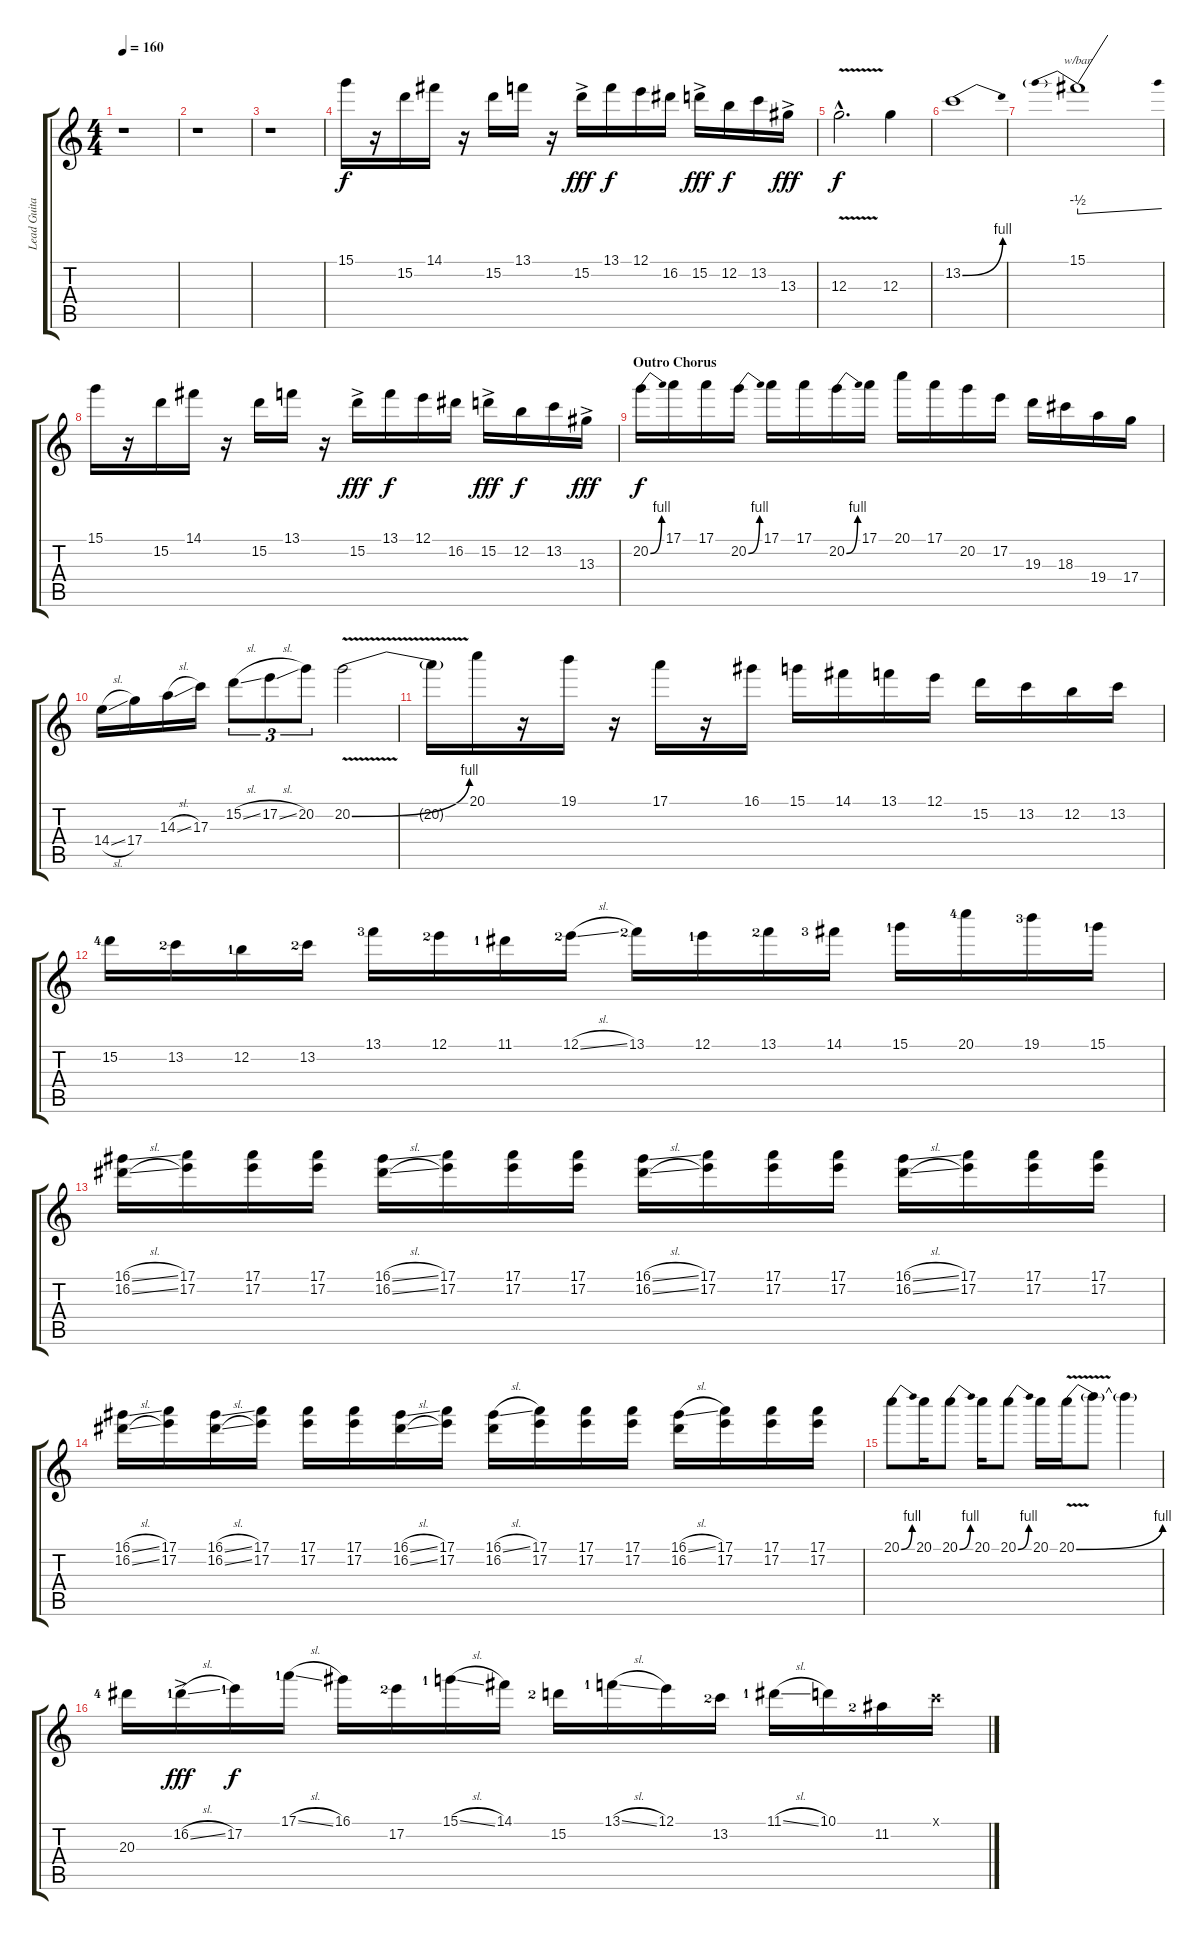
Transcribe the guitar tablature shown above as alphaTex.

\track ("Lead Guitar" "Lead Guita") {instrument overdrivenguitar}
\staff {score tabs}
\tuning (E4 B3 G3 D3 A2 E2) {hide}
\ts (4 4)
\tempo 160
\clef g2
\ks c
r.1{dy f} |
r.1 |
r.1 |
15.1.16 r.16 15.2.16 14.1.16 r.16 15.2.16 13.1.16 r.16 15.2{ac}.16{dy fff} 13.1.16{dy f} 12.1.16 16.2.16 15.2{ac}.16{dy fff} 12.2.16{dy f} 13.2.16 13.3{ac}.16{dy fff} |
12.3{v hac}.2{d dy f} 12.3.4 |
13.2{be (bend 0 0 60 4)}.1 |
15.1.1{tbe (predivedive default 0 -2 60 0)} |
15.1.16 r.16 15.2.16 14.1.16 r.16 15.2.16 13.1.16 r.16 15.2{ac}.16{dy fff} 13.1.16{dy f} 12.1.16 16.2.16 15.2{ac}.16{dy fff} 12.2.16{dy f} 13.2.16 13.3{ac}.16{dy fff} |
\section ("" "Outro Chorus")
20.2{be (bend 0 0 60 4)}.16{dy f volume 16} 17.1.16 17.1.16 20.2{be (bend 0 0 60 4)}.16 17.1.16 17.1.16 20.2{be (bend 0 0 60 4)}.16 17.1.16 20.1.16 17.1.16 20.2.16 17.2.16 19.3.16 18.3.16 19.4.16 17.4.16 |
14.4{sl}.16 17.4.16 14.3{sl}.16 17.3.16 15.2{sl}.8{tu (3 2)} 17.2{sl}.8{tu (3 2)} 20.2.8{tu (3 2)} 20.2{be (bend 0 0 60 4) v}.2 |
20.2{t}.16 20.1.16 r.16 19.1.16 r.16 17.1.16 r.16 16.1.16 15.1.16 14.1.16 13.1.16 12.1.16 15.2.16 13.2.16 12.2.16 13.2.16 |
15.2{lf 5}.16 13.2{lf 3}.16 12.2{lf 2}.16 13.2{lf 3}.16 13.1{lf 4}.16 12.1{lf 3}.16 11.1{lf 2}.16 12.1{sl lf 3}.16 13.1{lf 3}.16 12.1{lf 2}.16 13.1{lf 3}.16 14.1{lf 4}.16 15.1{lf 2}.16 20.1{lf 5}.16 19.1{lf 4}.16 15.1{lf 2}.16 |
(16.1{sl} 16.2{sl}).16 (17.1 17.2).16 (17.1 17.2).16 (17.1 17.2).16 (16.1{sl} 16.2{sl}).16 (17.1 17.2).16 (17.1 17.2).16 (17.1 17.2).16 (16.1{sl} 16.2{sl}).16 (17.1 17.2).16 (17.1 17.2).16 (17.1 17.2).16 (16.1{sl} 16.2{sl}).16 (17.1 17.2).16 (17.1 17.2).16 (17.1 17.2).16 |
(16.1{sl} 16.2{sl}).16 (17.1 17.2).16 (16.1{sl} 16.2{sl}).16 (17.1 17.2).16 (17.1 17.2).16 (17.1 17.2).16 (16.1{sl} 16.2{sl}).16 (17.1 17.2).16 (16.1{sl} 16.2).16 (17.1 17.2).16 (17.1 17.2).16 (17.1 17.2).16 (16.1{sl} 16.2).16 (17.1 17.2).16 (17.1 17.2).16 (17.1 17.2).16 |
20.1{be (bend 0 0 60 4)}.8 20.1.16 20.1{be (bend 0 0 60 4)}.8 20.1.16 20.1{be (bend 0 0 60 4)}.8 20.1.16 20.1{be (bend 0 0 60 4) v}.16 20.1{t}.8 20.1{t}.4 |
20.3{lf 5}.16 16.2{sl ac lf 2}.16{dy fff} 17.2{lf 2}.16{dy f} 17.1{sl lf 2}.16 16.1.16 17.2{lf 3}.16 15.1{sl lf 2}.16 14.1.16 15.2{lf 3}.16 13.1{sl lf 2}.16 12.1.16 13.2{lf 3}.16 11.1{sl lf 2}.16 10.1.16 11.2{lf 3}.16 8.1{x}.16
